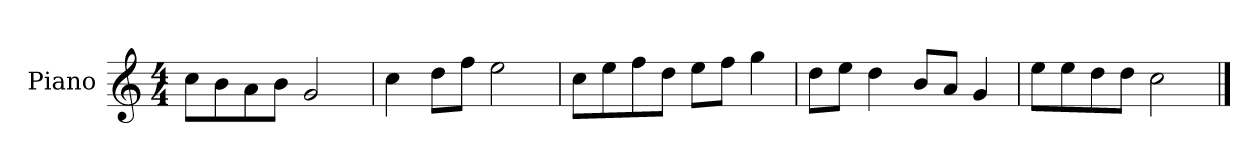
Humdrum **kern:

**kern
*part1
*staff1
*I"Piano
*I'P-no
*clefG2
*k[]
*M4/4
*MM90
=1
8cc\L
8b\
8a\
8b\J
2g/
=2
4cc\
8dd\L
8ff\J
2ee\
=3
8cc\L
8ee\
8ff\
8dd\J
8ee\L
8ff\J
4gg\
=4
8dd\L
8ee\J
4dd\
8b/L
8a/J
4g/
=5
8ee\L
8ee\
8dd\
8dd\J
2cc\
==
*-
